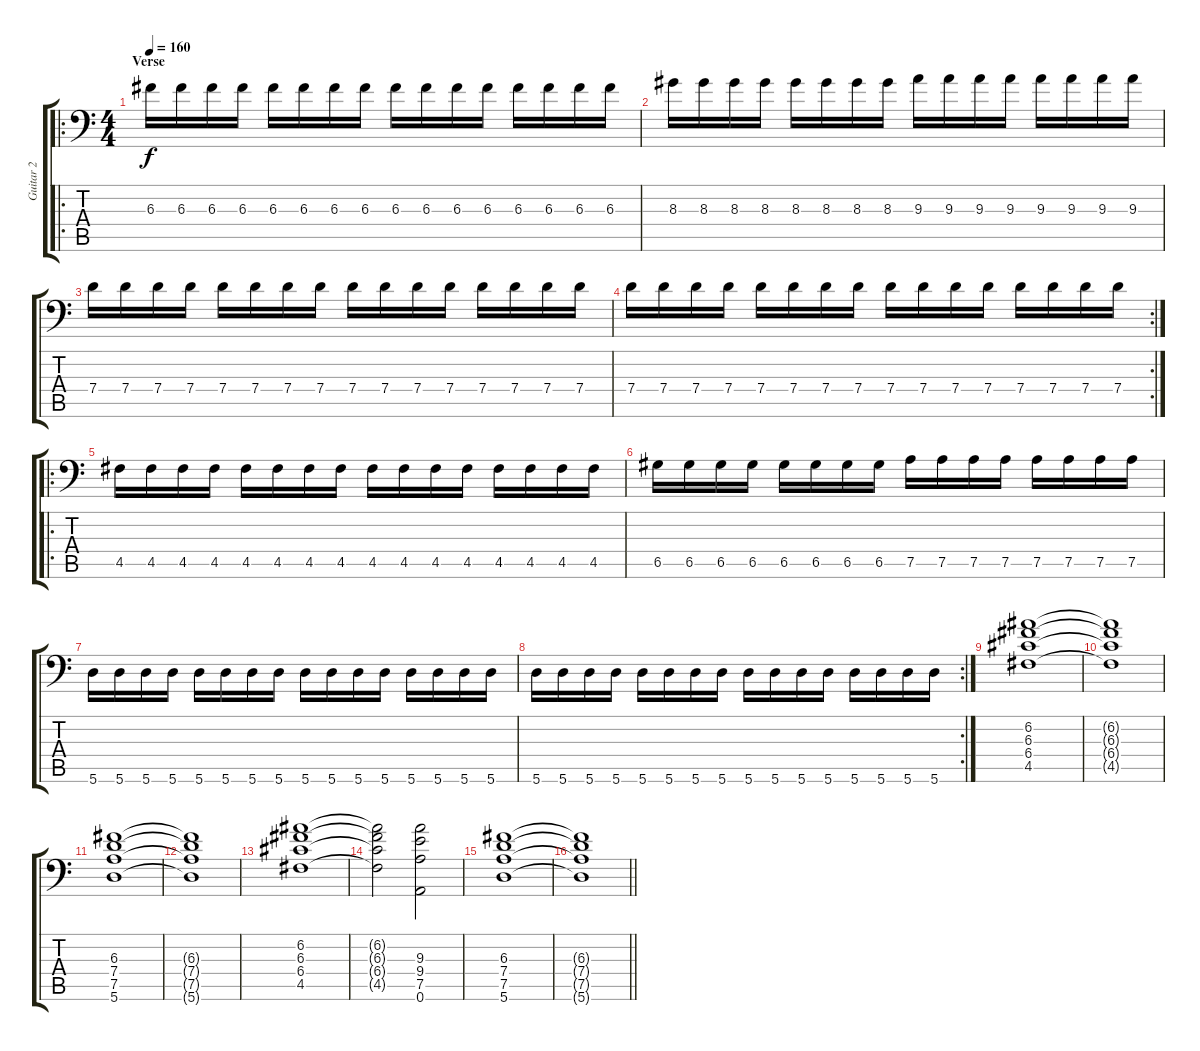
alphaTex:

\track ("Guitar 2" "Guitar 2") {instrument distortionguitar}
\staff {score tabs}
\tuning (A3 E3 C3 G2 D2 A1) {hide}
\ro
\ts (4 4)
\section ("" "Verse")
\tempo 160
\clef f4
\ks c
6.3.16{dy f} 6.3.16 6.3.16 6.3.16 6.3.16 6.3.16 6.3.16 6.3.16 6.3.16 6.3.16 6.3.16 6.3.16 6.3.16 6.3.16 6.3.16 6.3.16 |
8.3.16 8.3.16 8.3.16 8.3.16 8.3.16 8.3.16 8.3.16 8.3.16 9.3.16 9.3.16 9.3.16 9.3.16 9.3.16 9.3.16 9.3.16 9.3.16 |
7.4.16 7.4.16 7.4.16 7.4.16 7.4.16 7.4.16 7.4.16 7.4.16 7.4.16 7.4.16 7.4.16 7.4.16 7.4.16 7.4.16 7.4.16 7.4.16 |
\rc 2
7.4.16 7.4.16 7.4.16 7.4.16 7.4.16 7.4.16 7.4.16 7.4.16 7.4.16 7.4.16 7.4.16 7.4.16 7.4.16 7.4.16 7.4.16 7.4.16 |
\ro
4.5.16 4.5.16 4.5.16 4.5.16 4.5.16 4.5.16 4.5.16 4.5.16 4.5.16 4.5.16 4.5.16 4.5.16 4.5.16 4.5.16 4.5.16 4.5.16 |
6.5.16 6.5.16 6.5.16 6.5.16 6.5.16 6.5.16 6.5.16 6.5.16 7.5.16 7.5.16 7.5.16 7.5.16 7.5.16 7.5.16 7.5.16 7.5.16 |
5.6.16 5.6.16 5.6.16 5.6.16 5.6.16 5.6.16 5.6.16 5.6.16 5.6.16 5.6.16 5.6.16 5.6.16 5.6.16 5.6.16 5.6.16 5.6.16 |
\rc 2
5.6.16 5.6.16 5.6.16 5.6.16 5.6.16 5.6.16 5.6.16 5.6.16 5.6.16 5.6.16 5.6.16 5.6.16 5.6.16 5.6.16 5.6.16 5.6.16 |
(6.2 6.3 6.4 4.5).1 |
(6.2{t} 6.3{t} 6.4{t} 4.5{t}).1 |
(6.3 7.4 7.5 5.6).1 |
(6.3{t} 7.4{t} 7.5{t} 5.6{t}).1 |
(6.2 6.3 6.4 4.5).1 |
(6.2{t} 6.3{t} 6.4{t} 4.5{t}).2 (9.3 9.4 7.5 0.6).2 |
(6.3 7.4 7.5 5.6).1 |
\barLineRight lightlight
(6.3{t} 7.4{t} 7.5{t} 5.6{t}).1
